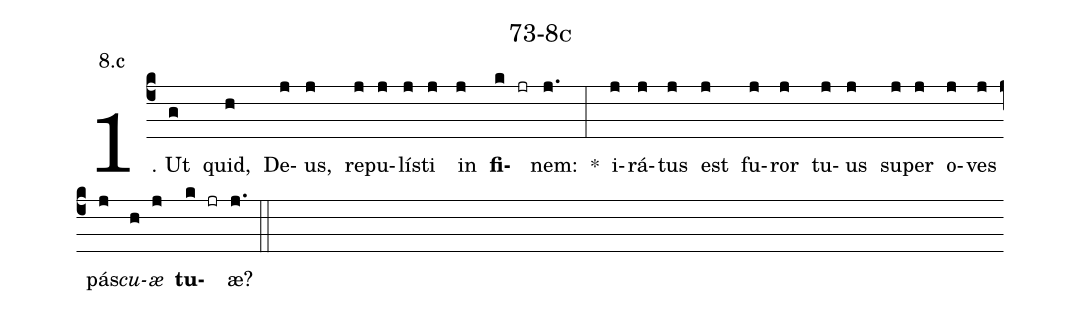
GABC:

name: 73-8c;
annotation: 8.c;
%%
(c4)1. Ut(g) quid,(h) De(j)us,(j) re(j)pu(j)lís(j)ti(j) in(j) <b>fi</b>(k jr)nem:(j.) *(:) i(j)rá(j)tus(j) est(j) fu(j)ror(j) tu(j)us(j) su(j)per(j) o(j)ves(j) pás(j)<i>cu</i>(h)<i>æ</i>(j) <b>tu</b>(k jr)æ?(j.) (::)
